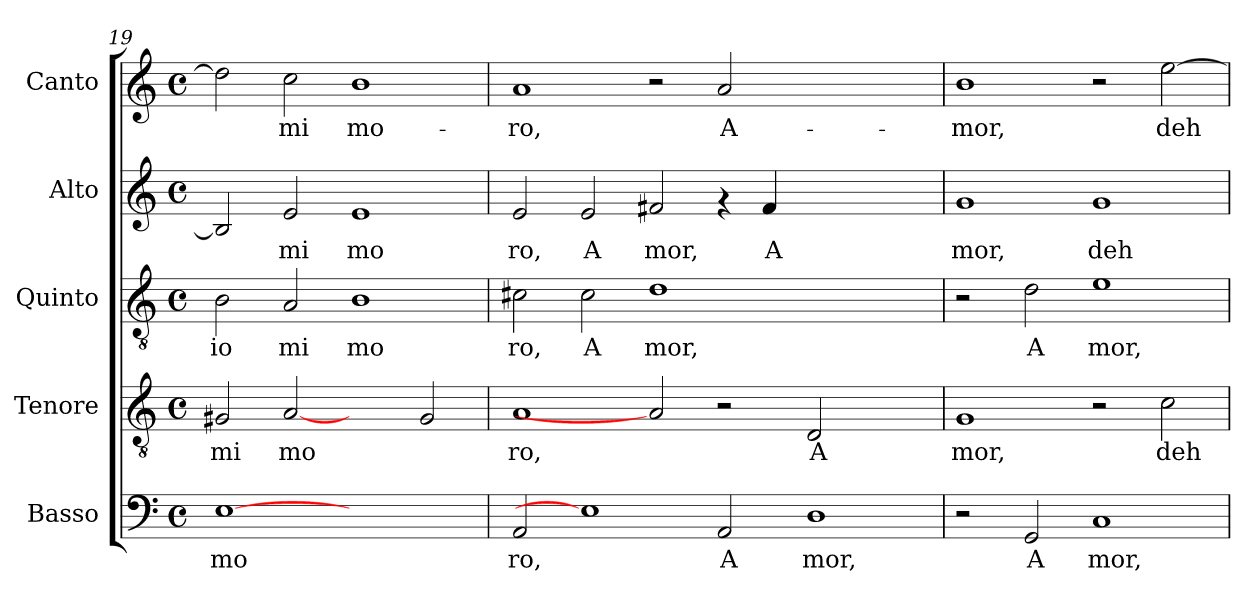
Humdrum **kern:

**kern	**text	**kern	**text	**kern	**text	**kern	**text	**kern	**text
*part5	*part5	*part4	*part4	*part3	*part3	*part2	*part2	*part1	*part1
*staff5	*staff5	*staff4	*staff4	*staff3	*staff3	*staff2	*staff2	*staff1	*staff1
*I"Basso	*	*I"Tenore	*	*I"Quinto	*	*I"Alto	*	*I"Canto	*
*clefF4	*	*clefGv2	*	*clefGv2	*	*clefG2	*	*clefG2	*
*k[]	*	*k[]	*	*k[]	*	*k[]	*	*k[]	*
*C:	*	*C:	*	*C:	*	*C:	*	*C:	*
*M4/4	*	*M4/4	*	*M4/4	*	*M4/4	*	*M4/4	*
*met(c)	*	*met(c)	*	*met(c)	*	*met(c)	*	*met(c)	*
=19	=19	=19	=19	=19	=19	=19	=19	=19	=19
!	!LO:LY:b:cj	!	!LO:LY:b	!	!LO:LY:b:cj	!	!LO:LY:b:cj	!	!LO:LY:b:cj
[1E	mo	2G#X/	mi	2B\	io	2B/]	.	2dd\]	.
!	!	!	!LO:LY:b	!	!LO:LY:b:cj	!	!LO:LY:b:cj	!	!LO:LY:b:cj
.	.	[2A	mo	2A/	mi	2e/	mi	2cc\	mi
!	!	!	!	!	!LO:LY:b:cj	!	!LO:LY:b:cj	!	!LO:LY:b:cj
1ryy	.	2ryy	.	1B	mo	1e	mo	1b	mo-
!	!	!	!LO:LY:b	!	!	!	!	!	!
.	.	2G#/	.	.	.	.	.	.	.
=20	=20	=20	=20	=20	=20	=20	=20	=20	=20
!	!LO:LY:b:cj	!	!LO:LY:b	!	!LO:LY:b:cj	!	!LO:LY:b:cj	!	!LO:LY:b:cj
2AA/	ro,	1A	ro,	2c#X\	ro,	2e/	ro,	1a	-ro,
!	!	!	!	!	!LO:LY:b:cj	!	!LO:LY:b:cj	!	!
1E]	.	.	.	2c#\	A	2e/	A	.	.
!	!	!	!	!	!LO:LY:b:cj	!	!LO:LY:b:cj	!	!
.	.	2A]	.	1d	mor,	2f#X/	mor,	2r	.
!	!LO:LY:b:cj	!	!	!	!	!	!	!	!LO:LY:b:cj
2AA/	A	2r	.	.	.	4rf	.	2a/	A-
!	!	!	!	!	!	!	!LO:LY:b:cj	!	!
.	.	.	.	.	.	4f#/	A	.	.
!	!LO:LY:b:cj	!	!LO:LY:b	!	!	!	!	!	!
1D	mor,	2D/	A	1ryy	.	1ryy	.	1ryy	.
.	.	2ryy	.	.	.	.	.	.	.
=21	=21	=21	=21	=21	=21	=21	=21	=21	=21
!	!	!	!LO:LY:b	!	!	!	!LO:LY:b:cj	!	!LO:LY:b:cj
2r	.	1G	mor,	2r	.	1g	mor,	1b	-mor,
!	!LO:LY:b:cj	!	!	!	!LO:LY:b:cj	!	!	!	!
2GG/	A	.	.	2d\	A	.	.	.	.
!	!LO:LY:b:cj	!	!	!	!LO:LY:b:cj	!	!LO:LY:b:cj	!	!
1C	mor,	2r	.	1e	mor,	1g	deh	2r	.
!	!	!	!LO:LY:b	!	!	!	!	!	!LO:LY:b:cj
.	.	2c\	deh	.	.	.	.	[<2ee\	deh
=	=	=	=	=	=	=	=	=	=
*-	*-	*-	*-	*-	*-	*-	*-	*-	*-
